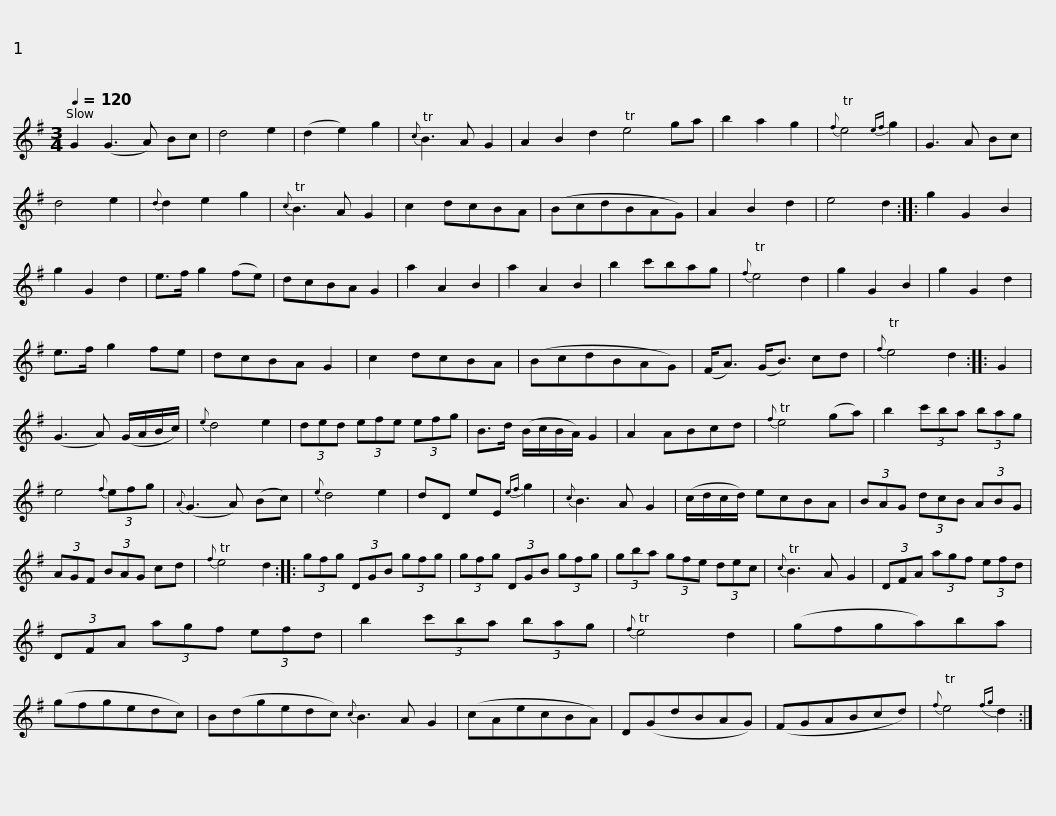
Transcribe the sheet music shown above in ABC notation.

X:1
L:1/8
Q:1/4=120
M:3/4
I:linebreak $
K:G
V:1 treble
V:1
 G2 (G3 A) Bc | d4 e2 | (d2 e2) g2 |{c} TB3 A G2 | A2 B2 d2 Te4 ga | %5
 b2 a2 g2 |{f} Te4{ef} g2 | G3 A Bc | d4 e2 |${d} d2 e2 g2 | %10
{c} TB3 A G2 | c2 dcBA | (BcdBAG) | A2 B2 d2 | e4 d2 :: %15
 g2 G2 B2 | g2 G2 d2 | e>f g2 (fe) | dcBA G2 |$ a2 A2 B2 | %20
 a2 A2 B2 | b2 c'bag |{f} Te4 d2 | g2 G2 B2 | g2 G2 d2 | %25
 e>f g2 fe | dcBA G2 | c2 dcBA | (BcdBAG) |$ (F<A) (G<B) cd | %30
{f} Te4 d2 :: G2 | (G3 A) (G/A/B/c/) |{e} d4 e2 | (3ded (3efe (3efg | %35
 B>d (B/c/B/A/) G2 | A2 ABcd |${f} Te4 (ga) | b2 (3c'ba (3bag | e4{f} (3efg | %40
{A} (G3 A) (Bc) |{e} d4 e2 | dD eE{ef} g2 |{c} B3 A G2 |$ (c/d/c/d/) ecBA | %45
 (3BAG (3dcB (3ABG | (3AGF (3BAG cd |{f} Te4 d2 :: (3gfg (3DGB (3gfg | (3gfg (3DGB (3gfg |$ %50
 (3gba (3gfe (3dec |{c} TB3 A G2 | (3DFA (3agf (3efd | (3DFA (3agf (3efd | b2 (3c'ba (3bag | %55
{f} Te4 d2 |$ (gfga)ba | (gfgedc) | B(dgedc){c} B3 A G2 | (cAecBA) | %60
 D(GdBAG) | (FGABcd) |${f} Te4{fg} d2 :| %63
